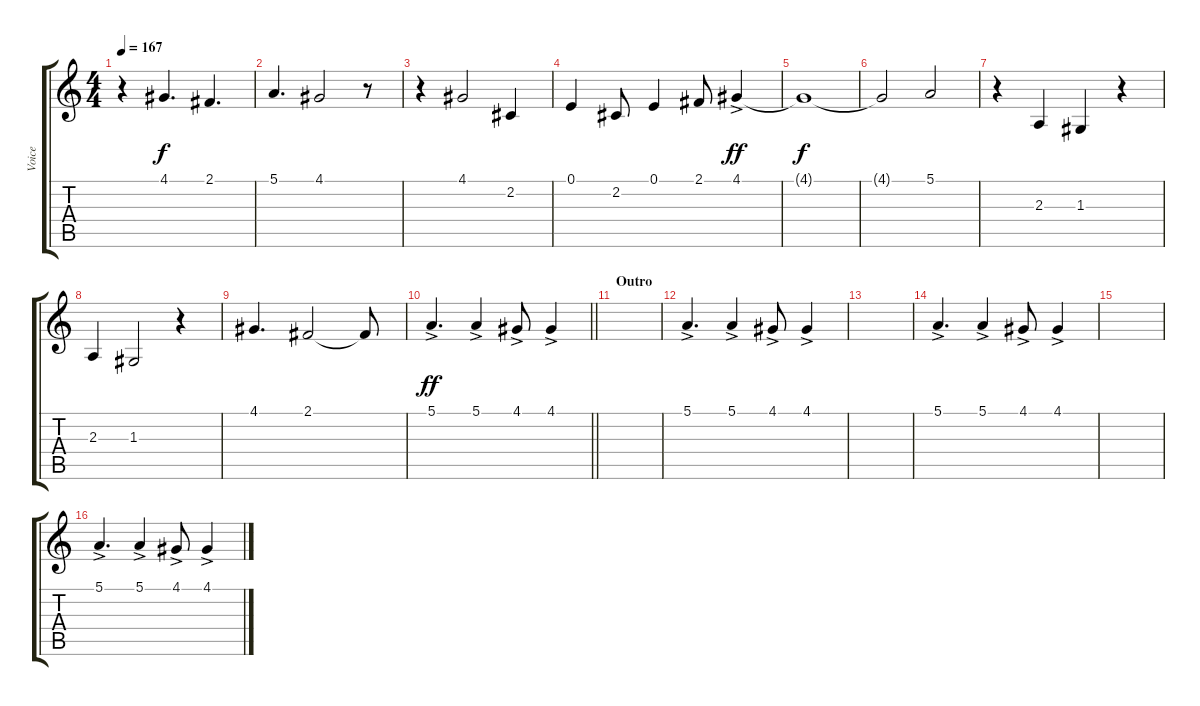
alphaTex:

\track ("Voice" "Voice") {instrument oboe}
\staff {score tabs}
\tuning (E4 B3 G3 D3 A2 E2) {hide}
\ts (4 4)
\tempo 167
\clef g2
\ks c
r.4{dy f} 4.1.4{d} 2.1.4{d} |
5.1.4{d} 4.1.2 r.8 |
r.4{volume 16} 4.1.2 2.2.4 |
0.1.4 2.2.8 0.1.4 2.1.8 4.1{ac}.4{dy ff} |
4.1{t}.1{dy f} |
4.1{t}.2 5.1.2 |
r.4 2.3.4 1.3.4 r.4 |
2.3.4 1.3.2 r.4 |
4.1.4{d} 2.1.2 2.1{t}.8 |
\barLineRight lightlight
5.1{ac}.4{d dy ff} 5.1{ac}.4 4.1{ac}.8 4.1{ac}.4 |
\section ("" "Outro")
|
5.1{ac}.4{d} 5.1{ac}.4 4.1{ac}.8 4.1{ac}.4 |
|
5.1{ac}.4{d} 5.1{ac}.4 4.1{ac}.8 4.1{ac}.4 |
|
5.1{ac}.4{d} 5.1{ac}.4 4.1{ac}.8 4.1{ac}.4
